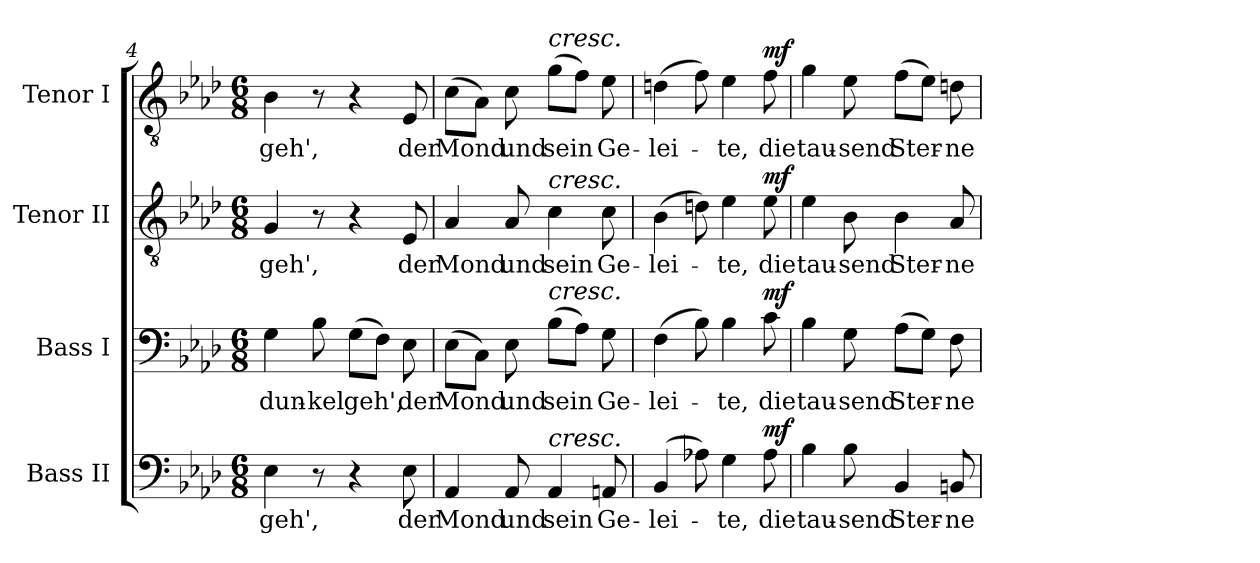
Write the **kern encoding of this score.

**kern	**text	**dynam	**kern	**text	**dynam	**kern	**text	**dynam	**kern	**text	**dynam
*part4	*part4	*part4	*part3	*part3	*part3	*part2	*part2	*part2	*part1	*part1	*part1
*staff4	*staff4	*staff4	*staff3	*staff3	*staff3	*staff2	*staff2	*staff2	*staff1	*staff1	*staff1
*I"Bass II	*	*	*I"Bass I	*	*	*I"Tenor II	*	*	*I"Tenor I	*	*
*I'B.	*	*	*I'B.	*	*	*I'T.	*	*	*I'T.	*	*
*clefF4	*	*	*clefF4	*	*	*clefGv2	*	*	*clefGv2	*	*
*	*	*	*	*	*	*ITrd7c12	*	*	*ITrd7c12	*	*
*k[b-e-a-d-]	*	*	*k[b-e-a-d-]	*	*	*k[b-e-a-d-]	*	*	*k[b-e-a-d-]	*	*
*A-:	*	*	*A-:	*	*	*A-:	*	*	*A-:	*	*
*M6/8	*	*	*M6/8	*	*	*M6/8	*	*	*M6/8	*	*
=4	=4	=4	=4	=4	=4	=4	=4	=4	=4	=4	=4
!	!LO:LY:b:color=#000000	!	!	!	!	!	!	!	!	!	!
!	!	!	!	!LO:LY:b:color=#000000	!	!	!	!	!	!	!
!	!	!	!	!	!	!	!LO:LY:b:color=#000000	!	!	!	!
!	!	!	!	!	!	!	!	!	!	!LO:LY:b:color=#000000	!
4E-i\	geh',	.	4Gi\	-dun-	.	4GGi/	geh',	.	4BB-i\	geh',	.
!	!	!	!	!LO:LY:b:color=#000000	!	!	!	!	!	!	!
8r	.	.	8B-i\	-kel	.	8r	.	.	8r	.	.
!	!	!	!	!LO:LY:b:color=#000000	!	!	!	!	!	!	!
4r	.	.	(8Gi\L	geh',	.	4r	.	.	4r	.	.
.	.	.	8Fi\J)	.	.	.	.	.	.	.	.
!	!LO:LY:b:color=#000000	!	!	!	!	!	!	!	!	!	!
!	!	!	!	!LO:LY:b:color=#000000	!	!	!	!	!	!	!
!	!	!	!	!	!	!	!LO:LY:b:color=#000000	!	!	!	!
!	!	!	!	!	!	!	!	!	!	!LO:LY:b:color=#000000	!
8E-i\	der	.	8E-i\	der	.	8EE-i/	der	.	8EE-i/	der	.
!!LO:LB:g=z
=5	=5	=5	=5	=5	=5	=5	=5	=5	=5	=5	=5
!	!LO:LY:b:color=#000000	!	!	!	!	!	!	!	!	!	!
!	!	!	!	!LO:LY:b:color=#000000	!	!	!	!	!	!	!
!	!	!	!	!	!	!	!LO:LY:b:color=#000000	!	!	!	!
!	!	!	!	!	!	!	!	!	!	!LO:LY:b:color=#000000	!
4AA-i/	Mond	.	(8E-i\L	Mond	.	4AA-i/	Mond	.	(8Ci\L	Mond	.
.	.	.	8Ci\J)	.	.	.	.	.	8AA-i\J)	.	.
!	!LO:LY:b:color=#000000	!	!	!	!	!	!	!	!	!	!
!	!	!	!	!LO:LY:b:color=#000000	!	!	!	!	!	!	!
!	!	!	!	!	!	!	!LO:LY:b:color=#000000	!	!	!	!
!	!	!	!	!	!	!	!	!	!	!LO:LY:b:color=#000000	!
8AA-i/	und	.	8E-i\	und	.	8AA-i/	und	.	8Ci\	und	.
!	!LO:LY:b:color=#000000	!	!	!	!	!	!	!	!	!	!
!	!	!	!	!LO:LY:b:color=#000000	!	!	!	!	!	!	!
!	!	!	!	!	!	!	!LO:LY:b:color=#000000	!	!	!	!
!	!	!	!	!	!	!	!	!	!LO:TX:a:i:t=cresc.	!	!
!	!	!	!	!	!	!LO:TX:a:i:t=cresc.	!	!	!	!	!
!	!	!	!LO:TX:a:i:t=cresc.	!	!	!	!	!	!	!	!
!LO:TX:a:i:t=cresc.	!	!	!	!	!	!	!	!	!	!	!
!	!	!	!	!	!	!	!	!	!	!LO:LY:b:color=#000000	!
4AA-i/	sein	.	(8B-i\L	sein	.	4Ci\	sein	.	(8Gi\L	sein	.
.	.	.	8A-i\J)	.	.	.	.	.	8Fi\J)	.	.
!	!LO:LY:b:color=#000000	!	!	!	!	!	!	!	!	!	!
!	!	!	!	!LO:LY:b:color=#000000	!	!	!	!	!	!	!
!	!	!	!	!	!	!	!LO:LY:b:color=#000000	!	!	!	!
!	!	!	!	!	!	!	!	!	!	!LO:LY:b:color=#000000	!
8AAni/	Ge-	.	8Gi\	Ge-	.	8Ci\	Ge-	.	8E-i\	Ge-	.
=6	=6	=6	=6	=6	=6	=6	=6	=6	=6	=6	=6
!	!LO:LY:b:color=#000000	!	!	!	!	!	!	!	!	!	!
!	!	!	!	!LO:LY:b:color=#000000	!	!	!	!	!	!	!
!	!	!	!	!	!	!	!LO:LY:b:color=#000000	!	!	!	!
!	!	!	!	!	!	!	!	!	!	!LO:LY:b:color=#000000	!
(4BB-i/	-lei-	.	(4Fi\	-lei-	.	(4BB-i\	-lei-	.	(4Dni\	-lei-	.
8A-Xi\)	.	.	8B-i\)	.	.	8Dni\)	.	.	8Fi\)	.	.
!	!LO:LY:b:color=#000000	!	!	!	!	!	!	!	!	!	!
!	!	!	!	!LO:LY:b:color=#000000	!	!	!	!	!	!	!
!	!	!	!	!	!	!	!LO:LY:b:color=#000000	!	!	!	!
!	!	!	!	!	!	!	!	!	!	!LO:LY:b:color=#000000	!
4Gi\	-te,	.	4B-i\	-te,	.	4E-i\	-te,	.	4E-i\	-te,	.
!	!LO:LY:b:color=#000000	!	!	!	!	!	!	!	!	!	!
!	!	!	!	!LO:LY:b:color=#000000	!	!	!	!	!	!	!
!	!	!	!	!	!	!	!LO:LY:b:color=#000000	!	!	!	!
!	!	!	!	!	!	!	!	!	!	!LO:LY:b:color=#000000	!
8A-i\	die	mf	8ci\	die	mf	8E-i\	die	mf	8Fi\	die	mf
=7	=7	=7	=7	=7	=7	=7	=7	=7	=7	=7	=7
!	!LO:LY:b:color=#000000	!	!	!	!	!	!	!	!	!	!
!	!	!	!	!LO:LY:b:color=#000000	!	!	!	!	!	!	!
!	!	!	!	!	!	!	!LO:LY:b:color=#000000	!	!	!	!
!	!	!	!	!	!	!	!	!	!	!LO:LY:b:color=#000000	!
4B-i\	tau-	.	4B-i\	tau-	.	4E-i\	tau-	.	4Gi\	tau-	.
!	!LO:LY:b:color=#000000	!	!	!	!	!	!	!	!	!	!
!	!	!	!	!LO:LY:b:color=#000000	!	!	!	!	!	!	!
!	!	!	!	!	!	!	!LO:LY:b:color=#000000	!	!	!	!
!	!	!	!	!	!	!	!	!	!	!LO:LY:b:color=#000000	!
8B-i\	-send	.	8Gi\	-send	.	8BB-i\	-send	.	8E-i\	-send	.
!	!LO:LY:b:color=#000000	!	!	!	!	!	!	!	!	!	!
!	!	!	!	!LO:LY:b:color=#000000	!	!	!	!	!	!	!
!	!	!	!	!	!	!	!LO:LY:b:color=#000000	!	!	!	!
!	!	!	!	!	!	!	!	!	!	!LO:LY:b:color=#000000	!
4BB-i/	Ster-	.	(8A-i\L	Ster-	.	4BB-i\	Ster-	.	(8Fi\L	Ster-	.
.	.	.	8Gi\J)	.	.	.	.	.	8E-i\J)	.	.
!	!LO:LY:b:color=#000000	!	!	!	!	!	!	!	!	!	!
!	!	!	!	!LO:LY:b:color=#000000	!	!	!	!	!	!	!
!	!	!	!	!	!	!	!LO:LY:b:color=#000000	!	!	!	!
!	!	!	!	!	!	!	!	!	!	!LO:LY:b:color=#000000	!
8BBni/	-ne	.	8Fi\	-ne	.	8AA-i/	-ne	.	8Dni\	-ne	.
=	=	=	=	=	=	=	=	=	=	=	=
*-	*-	*-	*-	*-	*-	*-	*-	*-	*-	*-	*-
